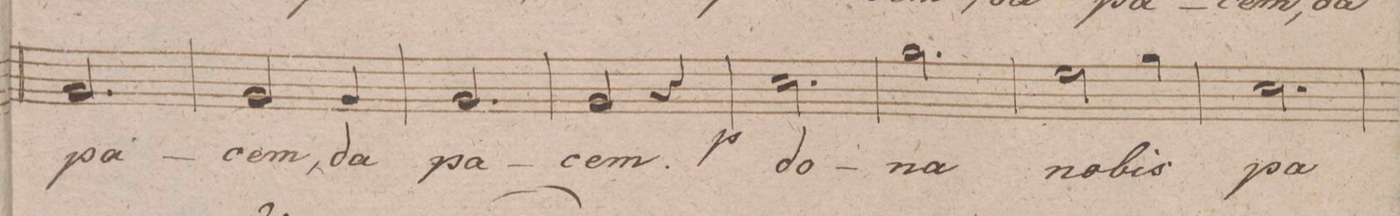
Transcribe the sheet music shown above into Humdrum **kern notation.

**kern	**text	**dynam
*I"Basso	*	*
*clefF4	*	*
*k[f#c#g#d#]	*	*
*M3/4	*	*
2.BB	pa-	.
=106	=106	=106
2BB	-cem,	.
4BB	da	.
=107	=107	=107
2.BB	pa-	.
=108	=108	=108
2BB	-cem,	.
4r	.	.
=109	=109	=109
2.E	do-	p
=110	=110	=110
2.B	-na	.
=111	=111	=111
2G#	no-	.
4B	-bis	.
=112	=112	=112
2.E	pa-	.
=113	=113	=113
*-	*-	*-
